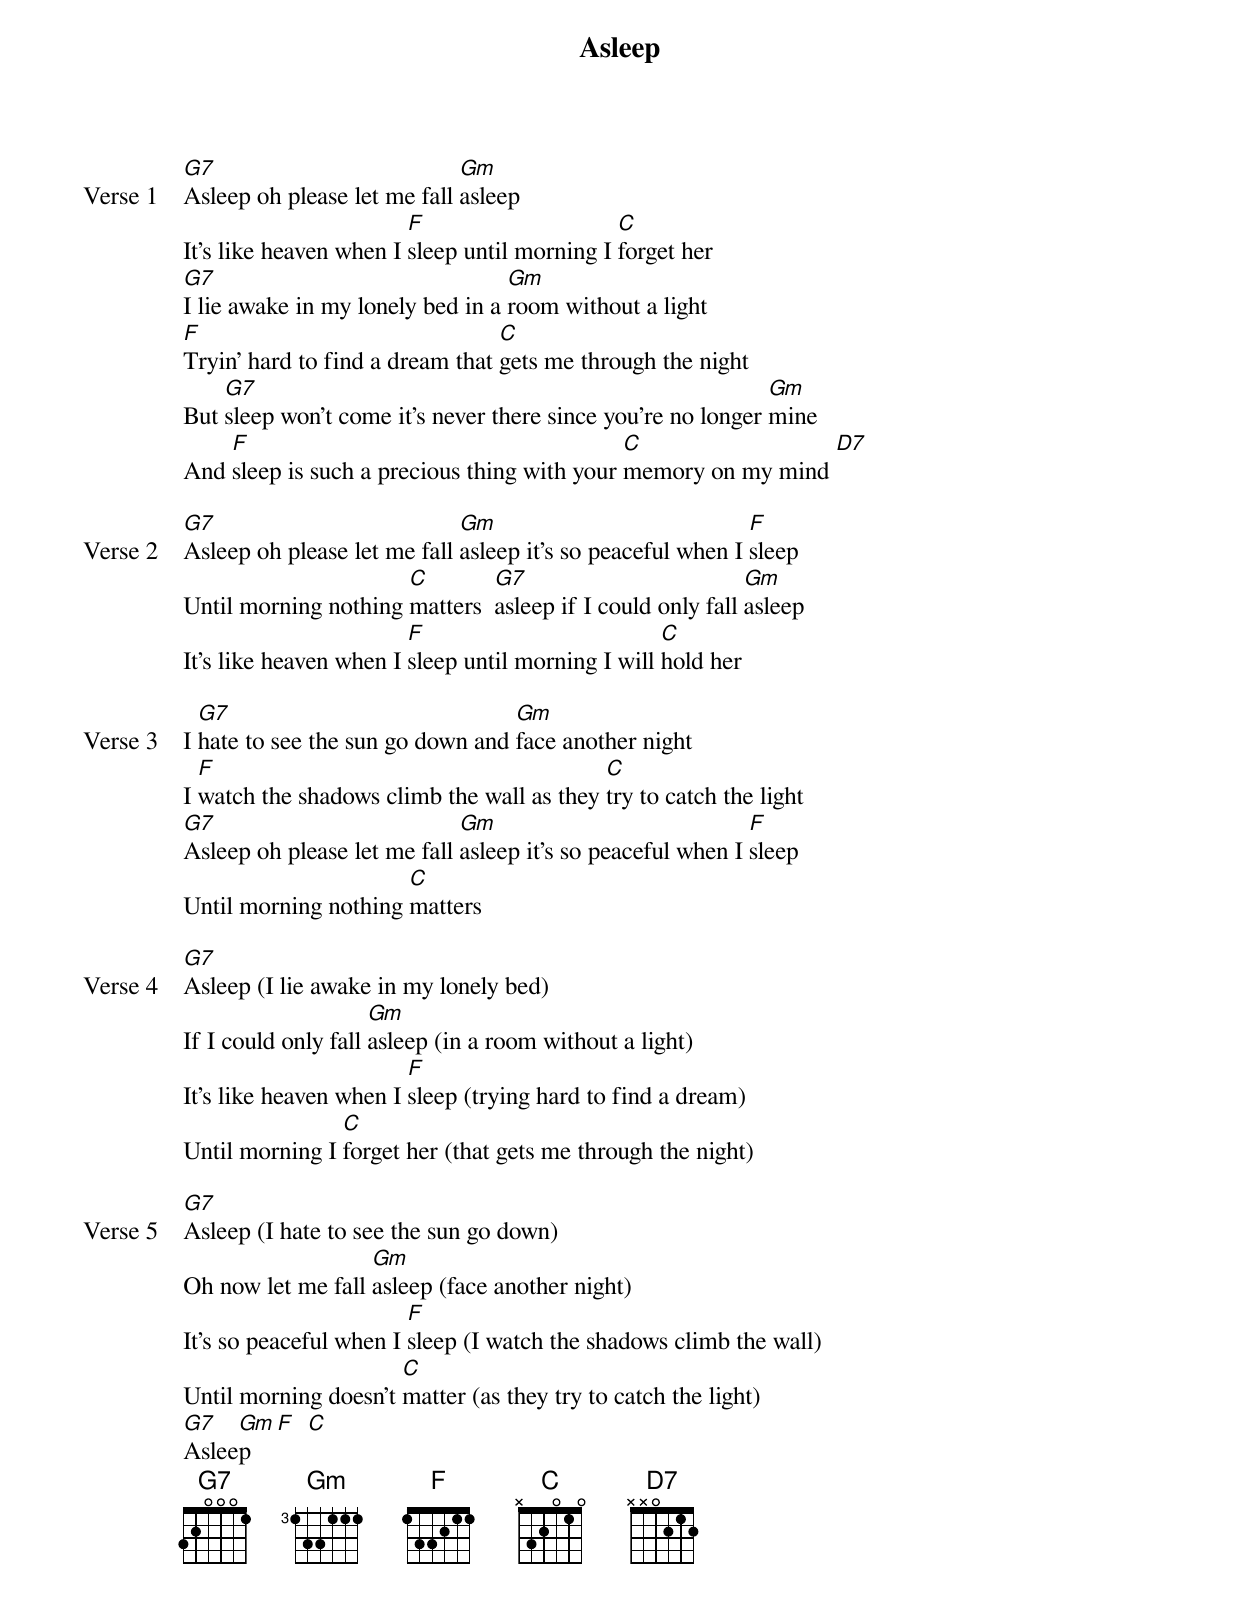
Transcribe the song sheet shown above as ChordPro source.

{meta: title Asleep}
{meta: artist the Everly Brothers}
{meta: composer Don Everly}
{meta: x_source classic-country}
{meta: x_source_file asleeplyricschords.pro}
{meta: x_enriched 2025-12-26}

{start_of_verse: Verse 1}
[G7]Asleep oh please let me fall [Gm]asleep
It's like heaven when I [F]sleep until morning I [C]forget her
[G7]I lie awake in my lonely bed in a [Gm]room without a light
[F]Tryin’ hard to find a dream that [C]gets me through the night
But [G7]sleep won't come it's never there since you're no longer [Gm]mine
And [F]sleep is such a precious thing with your [C]memory on my mind [D7]
{end_of_verse}

{start_of_verse: Verse 2}
[G7]Asleep oh please let me fall [Gm]asleep it's so peaceful when I [F]sleep
Until morning nothing [C]matters  [G7]asleep if I could only fall [Gm]asleep
It's like heaven when I [F]sleep until morning I will [C]hold her
{end_of_verse}

{start_of_verse: Verse 3}
I [G7]hate to see the sun go down and [Gm]face another night
I [F]watch the shadows climb the wall as they [C]try to catch the light
[G7]Asleep oh please let me fall [Gm]asleep it's so peaceful when I [F]sleep
Until morning nothing [C]matters
{end_of_verse}

{start_of_verse: Verse 4}
[G7]Asleep (I lie awake in my lonely bed)
If I could only fall [Gm]asleep (in a room without a light)
It's like heaven when I [F]sleep (trying hard to find a dream)
Until morning I [C]forget her (that gets me through the night)
{end_of_verse}

{start_of_verse: Verse 5}
[G7]Asleep (I hate to see the sun go down)
Oh now let me fall [Gm]asleep (face another night)
It's so peaceful when I [F]sleep (I watch the shadows climb the wall)
Until morning doesn’t [C]matter (as they try to catch the light)
[G7]Aslee[Gm]p  [F]  [C]
{end_of_verse}
